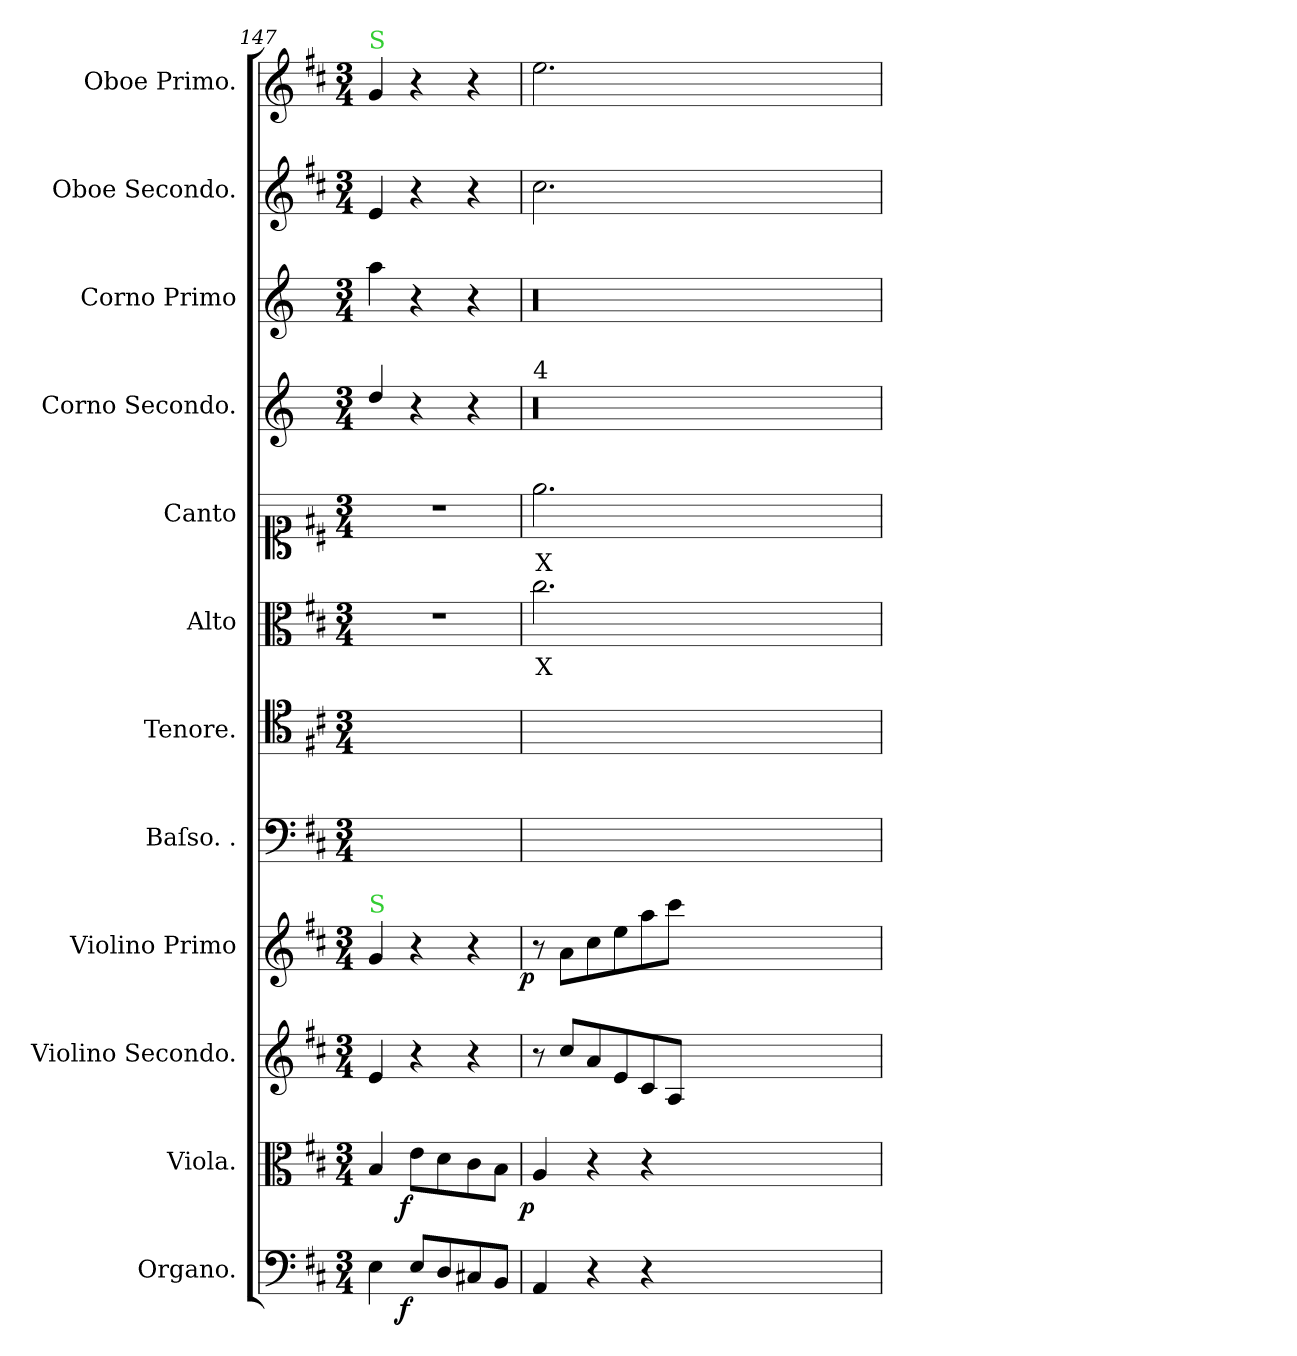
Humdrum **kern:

**kern	**dynam	**kern	**dynam	**kern	**kern	**dynam	**kern	**kern	**kern	**text	**kern	**text	**kern	**kern	**kern	**kern
*part12	*part12	*part11	*part11	*part10	*part9	*part9	*part8	*part7	*part6	*part6	*part5	*part5	*part4	*part3	*part2	*part1
*staff12	*staff12	*staff11	*staff11	*staff10	*staff9	*staff9	*staff8	*staff7	*staff6	*staff6	*staff5	*staff5	*staff4	*staff3	*staff2	*staff1
*I"Organo.	*	*I"Viola.	*	*I"Violino Secondo.	*I"Violino Primo	*	*I"Baſso. .	*I"Tenore.	*I"Alto	*	*I"Canto	*	*I"Corno Secondo.	*I"Corno Primo	*I"Oboe Secondo.	*I"Oboe Primo.
*I'org	*	*I'vla	*	*I'vl 2	*I'vl 1	*	*I'B	*I'T	*I'A	*	*	*	*I'cor 2	*I'cor 1	*I'ob 2	*I'ob 1
*clefF4	*	*clefC3	*	*clefG2	*clefG2	*	*clefF4	*clefC4	*clefC3	*	*clefC1	*	*clefG2	*clefG2	*clefG2	*clefG2
*	*	*	*	*	*	*	*	*	*	*	*	*	*ITrd6c10	*ITrd6c10	*	*
*k[f#c#]	*	*k[f#c#]	*	*k[f#c#]	*k[f#c#]	*	*k[f#c#]	*k[f#c#]	*k[f#c#]	*	*k[f#c#]	*	*k[f#c#]	*k[f#c#]	*k[f#c#]	*k[f#c#]
*M3/4	*	*M3/4	*	*M3/4	*M3/4	*	*M3/4	*M3/4	*M3/4	*	*M3/4	*	*M3/4	*M3/4	*M3/4	*M3/4
=147	=147	=147	=147	=147	=147	=147	=147	=147	=147	=147	=147	=147	=147	=147	=147	=147
!	!	!	!	!	!	!	!	!	!	!	!	!	!	!	!	!LO:TX:a:color=limegreen:t=S
!	!	!	!	!	!LO:TX:a:color=limegreen:t=S	!	!	!	!	!	!	!	!	!	!	!
4E\	.	4B/	.	4e/	4g/	.	2.ryy	2.ryy	2.r	.	2.r	.	4e/	4b\	4e/	4g/
!	!LO:DY:b:rj	!	!LO:DY:b:rj	!	!	!	!	!	!	!	!	!	!	!	!	!
8E/L	f	8e\L	f	4r	4r	.	.	.	.	.	.	.	4r	4r	4r	4r
8D/	.	8d\	.	.	.	.	.	.	.	.	.	.	.	.	.	.
8C#X/	.	8c#\	.	4r	4r	.	.	.	.	.	.	.	4r	4r	4r	4r
8BB/J	.	8B\J	.	.	.	.	.	.	.	.	.	.	.	.	.	.
=148	=148	=148	=148	=148	=148	=148	=148	=148	=148	=148	=148	=148	=148	=148	=148	=148
!	!	!	!	!	!	!	!	!	!	!	!	!	!LO:TX:a:t=4	!	!	!
!	!	!	!LO:DY:b:rj	!	!	!LO:DY:b:rj	!	!	!	!	!	!	!LO:N:vis=00	!LO:N:vis=00	!	!
4AA/	.	4A/	p	8r	8r	p	0.ryy	0.ryy	2.cc#\	X-	2.ee\	X-	0.r	0.r	2.cc#\	2.ee\
.	.	.	.	8cc#/L	8a\L	.	.	.	.	.	.	.	.	.	.	.
4r	.	4r	.	8a/	8cc#\	.	.	.	.	.	.	.	.	.	.	.
.	.	.	.	8e/	8ee\	.	.	.	.	.	.	.	.	.	.	.
4r	.	4r	.	8c#/	8aa\	.	.	.	.	.	.	.	.	.	.	.
.	.	.	.	8A/J	8ccc#\J	.	.	.	.	.	.	.	.	.	.	.
0ryy	.	0ryy	.	0ryy	0ryy	.	.	.	0ryy	.	0ryy	.	.	.	0ryy	0ryy
4ryy	.	4ryy	.	4ryy	4ryy	.	.	.	4ryy	.	4ryy	.	.	.	4ryy	4ryy
=	=	=	=	=	=	=	=	=	=	=	=	=	=	=	=	=
*-	*-	*-	*-	*-	*-	*-	*-	*-	*-	*-	*-	*-	*-	*-	*-	*-
